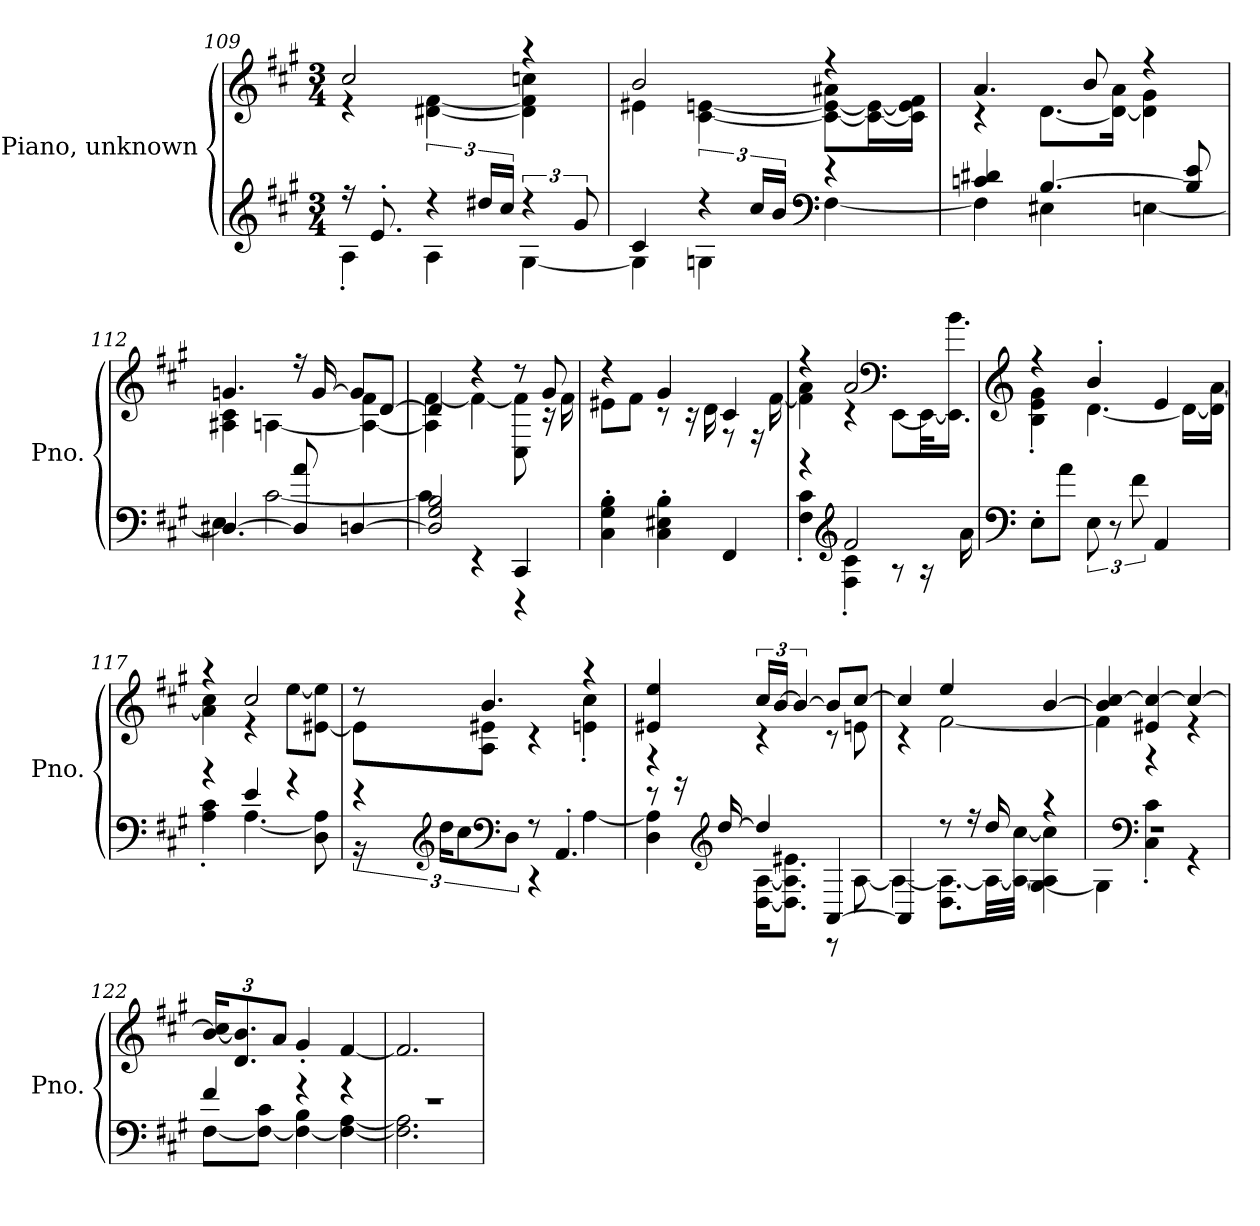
**kern	**kern
*part1	*part1
*staff2	*staff1
*I"Piano, unknown	*
*I'Pno.	*
*clefG2	*clefG2
*k[f#c#g#]	*k[f#c#g#]
*M3/4	*M3/4
=109	=109
*^	*^
16r	4A'\	2cc#/	4r
8.e'/	.	.	.
6r	4A\	.	[4d#X\ [4f#\
24dd#X/LL	.	.	.
24cc#/JJ	.	.	.
6r	[4G#\	4r	4d#\] 4f#\] 4ccn\
12g#/	.	.	.
=110	=110	=110	=110
4c#/	4G#\]	2b/	4e#X\
6r	4Gn\	.	[4c#\ [4en\
24cc#/LL	.	.	.
24b/JJ	.	.	.
*clefF4	*	*	*
4r	[4F#\	4r	8c#\_ 8e\_ 8a#X\L
.	.	.	16c#\_ 16e\_L
.	.	.	16c#\] 16e\] 16f#\JJ
!!LO:LB:g=z	!!
=111	=111	=111	=111
4cn/ 4d#X/	4F#\]	4.a/	4r
[4.B/	4E#X\	.	[8.d\L
.	.	8b/	.
.	.	.	16d\_ 16a\Jk
.	[4En\	4r	4d\] 4g#\
8B/] 8e/	.	.	.
=112	=112	=112	=112
[4.D#X/	4E\]	4.gn/	4A#X\ 4c#\
.	[2c#\	.	[4An\
8D#/] 8a/	.	16r	.
.	.	[16g/	.
[4Dn/	.	8g/L]	4A\_ 4f#\
.	.	[8d/J	.
=113	=113	=113	=113
2D/] 2G#/ 2B/	4c#\]	4d/]	4A\] [4f#\
.	4r	4r	4f#\_
4CC#/	4r	8r	8C#\ 8f#\]
.	.	8g#/	16r
.	.	.	16f#\
*v	*v	*	*
=114	=114	=114
4C#\' 4G#\' 4B\'	4r	8e#X\L
.	.	8f#\J
4C#\' 4E#X\' 4B\'	4g#/	8r
.	.	16r
.	.	16d\
4FF#/	4c#/	8r
.	.	16r
.	.	[16f#\
!!LO:LB:g=z	!!
=115	=115	=115
*^	*	*
4r	4F#\' 4c#\'	4r	4f#\] 4a\
*clefG2	*	*	*
2f#/	4F#\' 4c#\'	2a/	4r
*	*	*clefF4	*
.	8r	.	[8EE\L
.	16r	.	32EE\KL_
.	.	.	16.EE\] 16.b\JJ
.	16a\	.	.
*v	*v	*	*
=116	=116	=116
*clefF4	*clefG2	*
8E'\L	4r	4B\' 4e\' 4g#\'
8a\J	.	.
12E\	4b'/	[4.d\
12r	.	.
12f#\	.	.
4AA/	4e/	.
.	.	16d\LL_
.	.	16d\] [16a\JJ
=117	=117	=117
*^	*	*
4r	4A\' 4c#\'	4r	4a\] 4cc#\
4e/	[4.A\	2cc#/	4r
4r	.	.	[8ee\L
.	8D\ 8A\]	.	[8e#X\ 8ee\]J
=118	=118	=118	=118
4r	24r	8r	8e#\L]
*clefG2	*	*	*
.	24dd\KL	.	.
.	12cc#\	.	.
.	.	4.b/	8A\ 8e#X\J
*clefF4	*	*	*
.	12D\J	.	.
8r	4r	.	4r
4.AA'/	.	.	.
.	[4A\	4r	4en\' 4cc#\'
!!LO:LB:g=z	!!
=119	=119	=119	=119
8r	4D\ 4A\]	4e#X/ 4ee/	4r
16r	.	.	.
*clefG2	*	*	*
[16dd/	.	.	.
4dd/]	[16D\ [16A\KL	24cc#/LL	4r
.	.	[24b/JJ	.
.	8.D\] 8.A\] 8.e#X\J	.	.
.	.	6b/_	.
[4AA/	8r	8b/L]	8r
.	[8A\	[8cc#/J	8en\
=120	=120	=120	=120
4AA/]	4A\_	4cc#/]	4r
8r	8.D\ 8.A\_L	4ee/	[2f#\
16r	.	.	.
16dd/	32A\LL_	.	.
.	32A\_ [32cc#\JJJ	.	.
4r	[4G#\ 4A\] 4cc#\]	[4b/	.
=121	=121	=121	=121
2.r	4G#\]	4b/] [4cc#/	4f#\]
*clefF4	*	*	*
.	4C#\' 4c#\'	4e#X/ 4cc#/_	4r
.	4r	4cc#/_	4r
*	*	*v	*v
=122	=122	=122
*	*	*Xbrackettup
4f#/	[8F#\L	[24b/ 24cc#/]KL
.	.	12.d/ 12.b/]
.	8F#\_ 8c#\J	.
.	.	12a/J
4r	4F#\_ 4B\	4g#'/
4r	4F#\_ [4A\	[4f#/
=123	=123	=123
2.r	2.F#\] 2.A\]	2.f#/]
*v	*v	*
=	=
*-	*-
